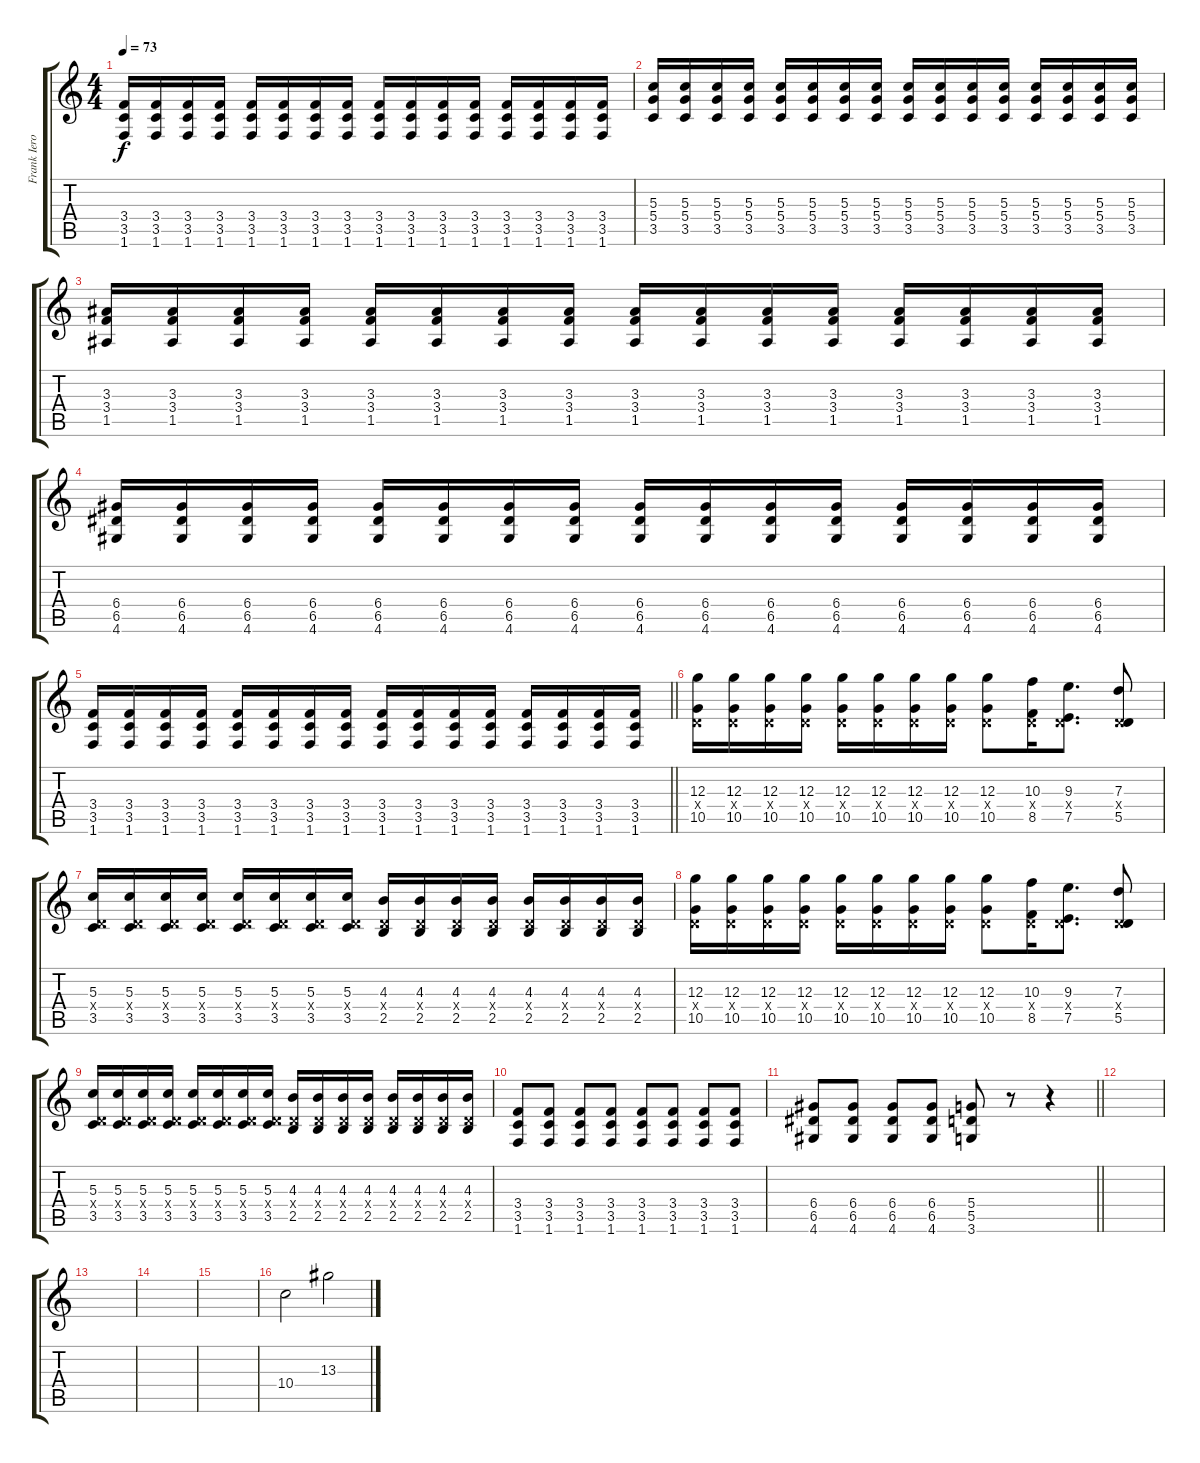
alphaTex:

\track ("Frank Iero [Rhythm Guitar]" "Frank Iero") {instrument overdrivenguitar}
\staff {score tabs}
\tuning (E4 B3 G3 D3 A2 E2) {hide}
\ts (4 4)
\tempo 73
\clef g2
\ks c
(3.4 3.5 1.6).16{dy f} (3.4 3.5 1.6).16 (3.4 3.5 1.6).16 (3.4 3.5 1.6).16 (3.4 3.5 1.6).16 (3.4 3.5 1.6).16 (3.4 3.5 1.6).16 (3.4 3.5 1.6).16 (3.4 3.5 1.6).16 (3.4 3.5 1.6).16 (3.4 3.5 1.6).16 (3.4 3.5 1.6).16 (3.4 3.5 1.6).16 (3.4 3.5 1.6).16 (3.4 3.5 1.6).16 (3.4 3.5 1.6).16 |
(5.3 5.4 3.5).16 (5.3 5.4 3.5).16 (5.3 5.4 3.5).16 (5.3 5.4 3.5).16 (5.3 5.4 3.5).16 (5.3 5.4 3.5).16 (5.3 5.4 3.5).16 (5.3 5.4 3.5).16 (5.3 5.4 3.5).16 (5.3 5.4 3.5).16 (5.3 5.4 3.5).16 (5.3 5.4 3.5).16 (5.3 5.4 3.5).16 (5.3 5.4 3.5).16 (5.3 5.4 3.5).16 (5.3 5.4 3.5).16 |
(3.3 3.4 1.5).16 (3.3 3.4 1.5).16 (3.3 3.4 1.5).16 (3.3 3.4 1.5).16 (3.3 3.4 1.5).16 (3.3 3.4 1.5).16 (3.3 3.4 1.5).16 (3.3 3.4 1.5).16 (3.3 3.4 1.5).16 (3.3 3.4 1.5).16 (3.3 3.4 1.5).16 (3.3 3.4 1.5).16 (3.3 3.4 1.5).16 (3.3 3.4 1.5).16 (3.3 3.4 1.5).16 (3.3 3.4 1.5).16 |
(6.4 6.5 4.6).16 (6.4 6.5 4.6).16 (6.4 6.5 4.6).16 (6.4 6.5 4.6).16 (6.4 6.5 4.6).16 (6.4 6.5 4.6).16 (6.4 6.5 4.6).16 (6.4 6.5 4.6).16 (6.4 6.5 4.6).16 (6.4 6.5 4.6).16 (6.4 6.5 4.6).16 (6.4 6.5 4.6).16 (6.4 6.5 4.6).16 (6.4 6.5 4.6).16 (6.4 6.5 4.6).16 (6.4 6.5 4.6).16 |
\barLineRight lightlight
(3.4 3.5 1.6).16 (3.4 3.5 1.6).16 (3.4 3.5 1.6).16 (3.4 3.5 1.6).16 (3.4 3.5 1.6).16 (3.4 3.5 1.6).16 (3.4 3.5 1.6).16 (3.4 3.5 1.6).16 (3.4 3.5 1.6).16 (3.4 3.5 1.6).16 (3.4 3.5 1.6).16 (3.4 3.5 1.6).16 (3.4 3.5 1.6).16 (3.4 3.5 1.6).16 (3.4 3.5 1.6).16 (3.4 3.5 1.6).16 |
(12.3 0.4{x} 10.5).16 (12.3 0.4{x} 10.5).16 (12.3 0.4{x} 10.5).16 (12.3 0.4{x} 10.5).16 (12.3 0.4{x} 10.5).16 (12.3 0.4{x} 10.5).16 (12.3 0.4{x} 10.5).16 (12.3 0.4{x} 10.5).16 (12.3 0.4{x} 10.5).8 (10.3 0.4{x} 8.5).16 (9.3 0.4{x} 7.5).8{d} (7.3 0.4{x} 5.5).8 |
(5.3 0.4{x} 3.5).16 (5.3 0.4{x} 3.5).16 (5.3 0.4{x} 3.5).16 (5.3 0.4{x} 3.5).16 (5.3 0.4{x} 3.5).16 (5.3 0.4{x} 3.5).16 (5.3 0.4{x} 3.5).16 (5.3 0.4{x} 3.5).16 (4.3 0.4{x} 2.5).16 (4.3 0.4{x} 2.5).16 (4.3 0.4{x} 2.5).16 (4.3 0.4{x} 2.5).16 (4.3 0.4{x} 2.5).16 (4.3 0.4{x} 2.5).16 (4.3 0.4{x} 2.5).16 (4.3 0.4{x} 2.5).16 |
(12.3 0.4{x} 10.5).16 (12.3 0.4{x} 10.5).16 (12.3 0.4{x} 10.5).16 (12.3 0.4{x} 10.5).16 (12.3 0.4{x} 10.5).16 (12.3 0.4{x} 10.5).16 (12.3 0.4{x} 10.5).16 (12.3 0.4{x} 10.5).16 (12.3 0.4{x} 10.5).8 (10.3 0.4{x} 8.5).16 (9.3 0.4{x} 7.5).8{d} (7.3 0.4{x} 5.5).8 |
(5.3 0.4{x} 3.5).16 (5.3 0.4{x} 3.5).16 (5.3 0.4{x} 3.5).16 (5.3 0.4{x} 3.5).16 (5.3 0.4{x} 3.5).16 (5.3 0.4{x} 3.5).16 (5.3 0.4{x} 3.5).16 (5.3 0.4{x} 3.5).16 (4.3 0.4{x} 2.5).16 (4.3 0.4{x} 2.5).16 (4.3 0.4{x} 2.5).16 (4.3 0.4{x} 2.5).16 (4.3 0.4{x} 2.5).16 (4.3 0.4{x} 2.5).16 (4.3 0.4{x} 2.5).16 (4.3 0.4{x} 2.5).16 |
(3.4 3.5 1.6).8 (3.4 3.5 1.6).8 (3.4 3.5 1.6).8 (3.4 3.5 1.6).8 (3.4 3.5 1.6).8 (3.4 3.5 1.6).8 (3.4 3.5 1.6).8 (3.4 3.5 1.6).8 |
\barLineRight lightlight
(6.4 6.5 4.6).8 (6.4 6.5 4.6).8 (6.4 6.5 4.6).8 (6.4 6.5 4.6).8 (5.4 5.5 3.6).8 r.8 r.4 |
|
|
|
|
10.4.2 13.3.2
